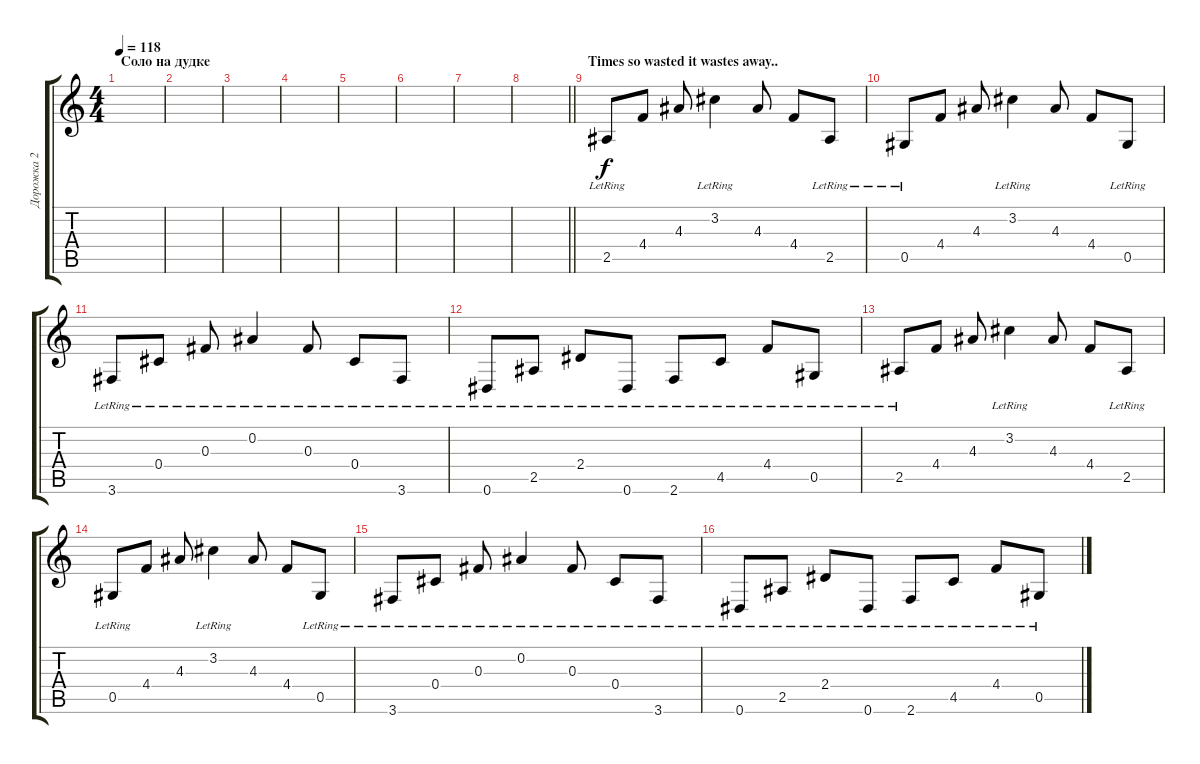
\track ("Дорожка 2" "Дорожка 2") {instrument electricguitarjazz}
\staff {score tabs}
\tuning (Eb4 Bb3 Gb3 Db3 Ab2 Eb2) {hide}
\ts (4 4)
\section ("" "Соло на дудке")
\tempo 118
\clef g2
\ks c
|
|
|
|
|
|
|
\barLineRight lightlight
|
\section ("" "Times so wasted it wastes away..")
2.5{lr}.8 4.4.8 4.3.8 3.2{lr}.4 4.3.8 4.4.8 2.5{lr}.8 |
0.5{lr}.8 4.4.8 4.3.8 3.2{lr}.4 4.3.8 4.4.8 0.5{lr}.8 |
3.6{lr}.8 0.4{lr}.8 0.3{lr}.8 0.2{lr}.4 0.3{lr}.8 0.4{lr}.8 3.6{lr}.8 |
0.6{lr}.8 2.5{lr}.8 2.4{lr}.8 0.6{lr}.8 2.6{lr}.8 4.5{lr}.8 4.4{lr}.8 0.5{lr}.8 |
2.5{lr}.8 4.4.8 4.3.8 3.2{lr}.4 4.3.8 4.4.8 2.5{lr}.8 |
0.5{lr}.8 4.4.8 4.3.8 3.2{lr}.4 4.3.8 4.4.8 0.5{lr}.8 |
3.6{lr}.8 0.4{lr}.8 0.3{lr}.8 0.2{lr}.4 0.3{lr}.8 0.4{lr}.8 3.6{lr}.8 |
0.6{lr}.8 2.5{lr}.8 2.4{lr}.8 0.6{lr}.8 2.6{lr}.8 4.5{lr}.8 4.4{lr}.8 0.5{lr}.8
